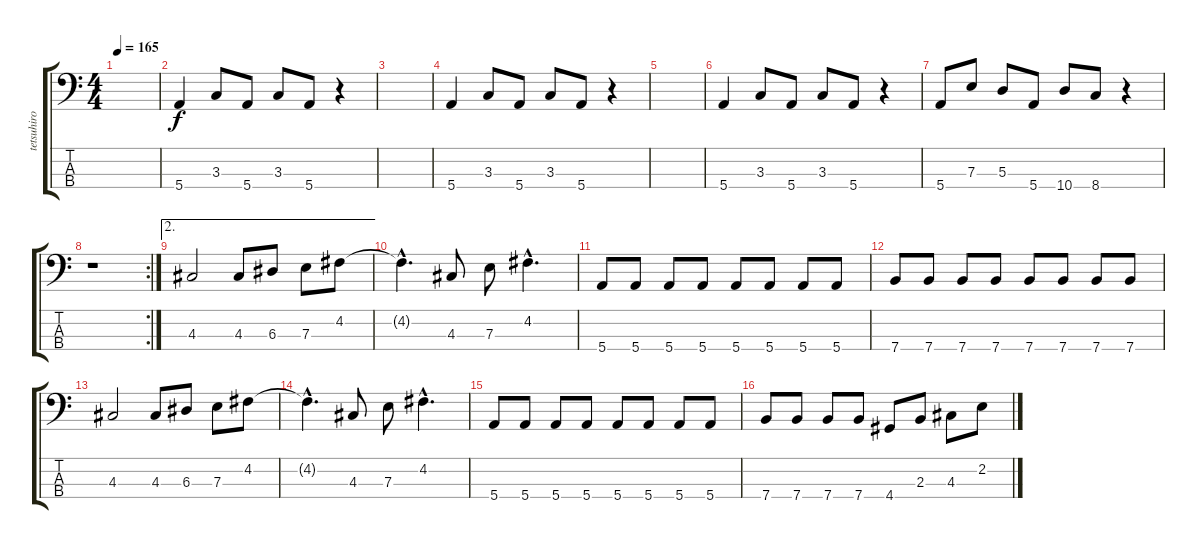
\track ("tetsuhiro tanuma" "tetsuhiro ") {instrument electricbasspick}
\staff {score tabs}
\tuning (G2 D2 A1 E1) {hide}
\ts (4 4)
\tempo 165
\clef f4
\ks c
|
5.4.4 3.3.8 5.4.8 3.3.8 5.4.8 r.4 |
|
5.4.4 3.3.8 5.4.8 3.3.8 5.4.8 r.4 |
|
5.4.4 3.3.8 5.4.8 3.3.8 5.4.8 r.4 |
5.4.8 7.3.8 5.3.8 5.4.8 10.4.8 8.4.8 r.4 |
\rc 2
r.1 |
\ae 2
4.3.2 4.3.8 6.3.8 7.3.8 4.2.8 |
4.2{hac t}.4{d} 4.3.8 7.3.8 4.2{hac}.4{d} |
5.4.8 5.4.8 5.4.8 5.4.8 5.4.8 5.4.8 5.4.8 5.4.8 |
7.4.8 7.4.8 7.4.8 7.4.8 7.4.8 7.4.8 7.4.8 7.4.8 |
4.3.2 4.3.8 6.3.8 7.3.8 4.2.8 |
4.2{hac t}.4{d} 4.3.8 7.3.8 4.2{hac}.4{d} |
5.4.8 5.4.8 5.4.8 5.4.8 5.4.8 5.4.8 5.4.8 5.4.8 |
7.4.8 7.4.8 7.4.8 7.4.8 4.4.8 2.3.8 4.3.8 2.2.8
